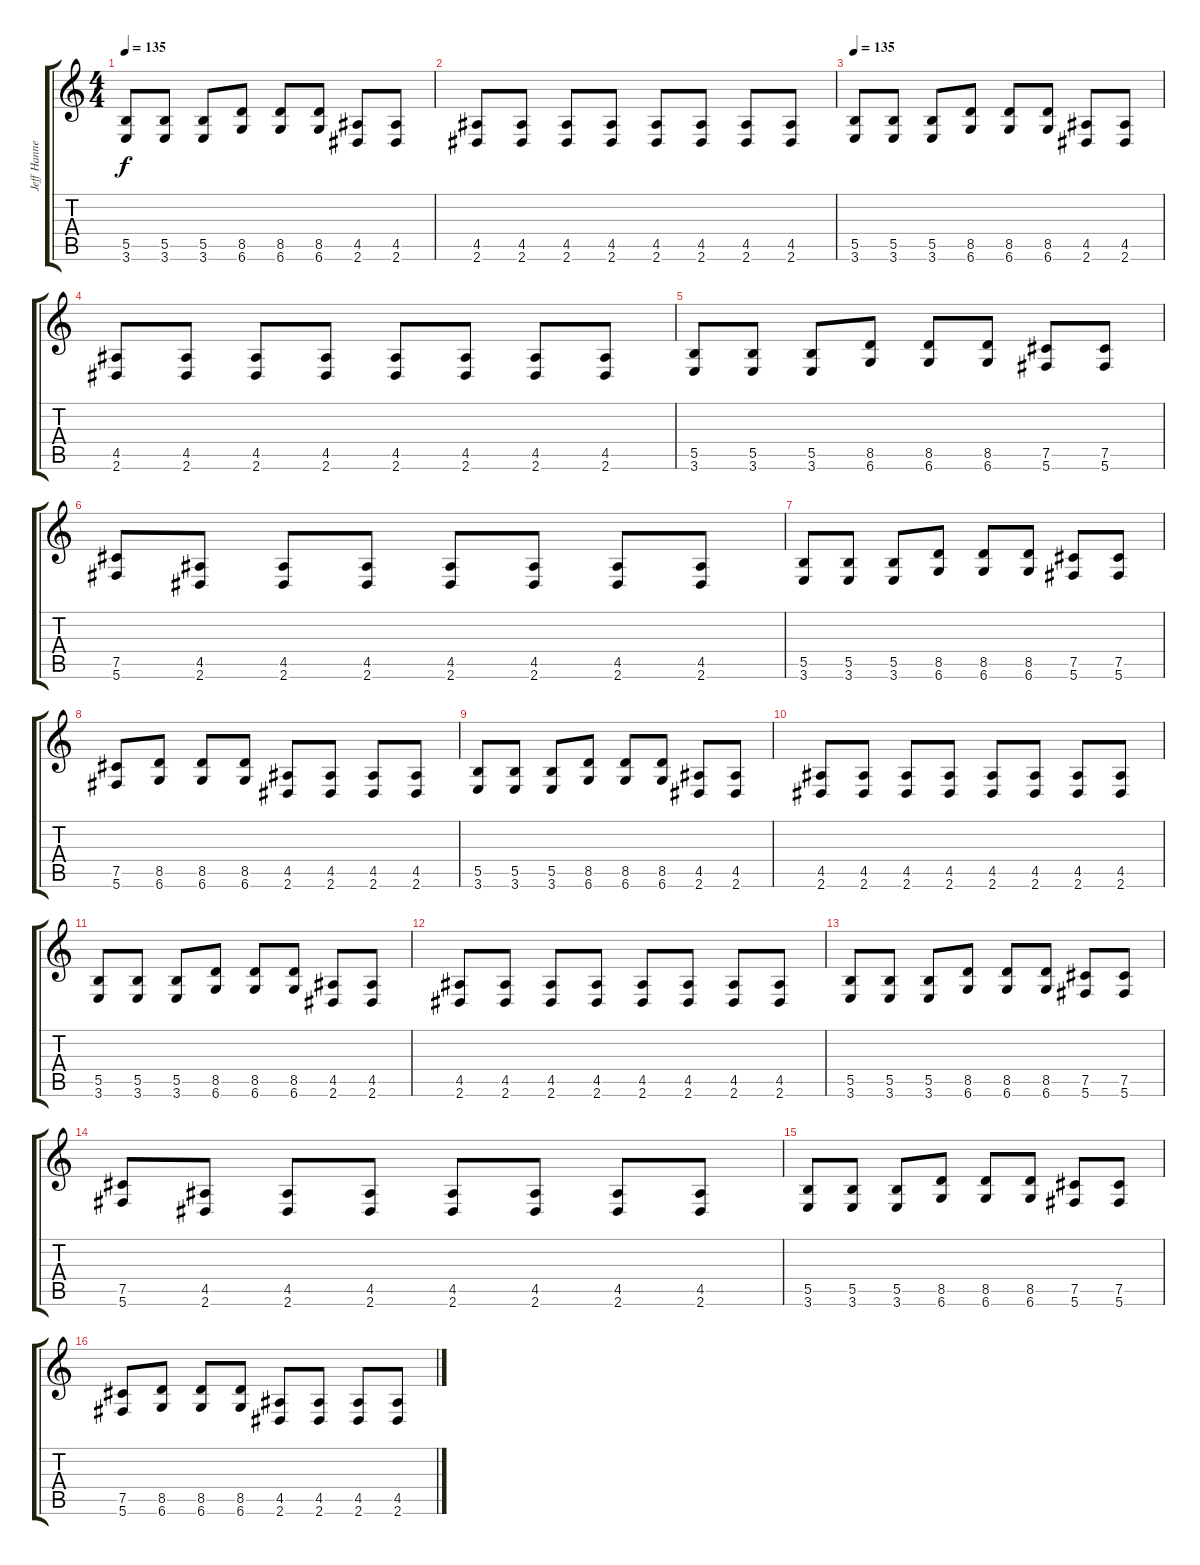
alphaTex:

\track ("Jeff Hanneman - Guitar" "Jeff Hanne") {instrument distortionguitar}
\staff {score tabs}
\tuning (Db4 Ab3 E3 B2 Gb2 Db2) {hide}
\ts (4 4)
\tempo 135
\clef g2
\ks c
(5.5 3.6).8{dy f} (5.5 3.6).8 (5.5 3.6).8 (8.5 6.6).8 (8.5 6.6).8 (8.5 6.6).8 (4.5 2.6).8 (4.5 2.6).8 |
(4.5 2.6).8 (4.5 2.6).8 (4.5 2.6).8 (4.5 2.6).8 (4.5 2.6).8 (4.5 2.6).8 (4.5 2.6).8 (4.5 2.6).8 |
\tempo 135
(5.5 3.6).8{volume 14 instrument distortionguitar} (5.5 3.6).8 (5.5 3.6).8 (8.5 6.6).8 (8.5 6.6).8 (8.5 6.6).8 (4.5 2.6).8 (4.5 2.6).8 |
(4.5 2.6).8 (4.5 2.6).8 (4.5 2.6).8 (4.5 2.6).8 (4.5 2.6).8 (4.5 2.6).8 (4.5 2.6).8 (4.5 2.6).8 |
(5.5 3.6).8 (5.5 3.6).8 (5.5 3.6).8 (8.5 6.6).8 (8.5 6.6).8 (8.5 6.6).8 (7.5 5.6).8 (7.5 5.6).8 |
(7.5 5.6).8 (4.5 2.6).8 (4.5 2.6).8 (4.5 2.6).8 (4.5 2.6).8 (4.5 2.6).8 (4.5 2.6).8 (4.5 2.6).8 |
(5.5 3.6).8 (5.5 3.6).8 (5.5 3.6).8 (8.5 6.6).8 (8.5 6.6).8 (8.5 6.6).8 (7.5 5.6).8 (7.5 5.6).8 |
(7.5 5.6).8 (8.5 6.6).8 (8.5 6.6).8 (8.5 6.6).8 (4.5 2.6).8 (4.5 2.6).8 (4.5 2.6).8 (4.5 2.6).8 |
(5.5 3.6).8 (5.5 3.6).8 (5.5 3.6).8 (8.5 6.6).8 (8.5 6.6).8 (8.5 6.6).8 (4.5 2.6).8 (4.5 2.6).8 |
(4.5 2.6).8 (4.5 2.6).8 (4.5 2.6).8 (4.5 2.6).8 (4.5 2.6).8 (4.5 2.6).8 (4.5 2.6).8 (4.5 2.6).8 |
(5.5 3.6).8 (5.5 3.6).8 (5.5 3.6).8 (8.5 6.6).8 (8.5 6.6).8 (8.5 6.6).8 (4.5 2.6).8 (4.5 2.6).8 |
(4.5 2.6).8 (4.5 2.6).8 (4.5 2.6).8 (4.5 2.6).8 (4.5 2.6).8 (4.5 2.6).8 (4.5 2.6).8 (4.5 2.6).8 |
(5.5 3.6).8 (5.5 3.6).8 (5.5 3.6).8 (8.5 6.6).8 (8.5 6.6).8 (8.5 6.6).8 (7.5 5.6).8 (7.5 5.6).8 |
(7.5 5.6).8 (4.5 2.6).8 (4.5 2.6).8 (4.5 2.6).8 (4.5 2.6).8 (4.5 2.6).8 (4.5 2.6).8 (4.5 2.6).8 |
(5.5 3.6).8 (5.5 3.6).8 (5.5 3.6).8 (8.5 6.6).8 (8.5 6.6).8 (8.5 6.6).8 (7.5 5.6).8 (7.5 5.6).8 |
(7.5 5.6).8 (8.5 6.6).8 (8.5 6.6).8 (8.5 6.6).8 (4.5 2.6).8 (4.5 2.6).8 (4.5 2.6).8 (4.5 2.6).8
